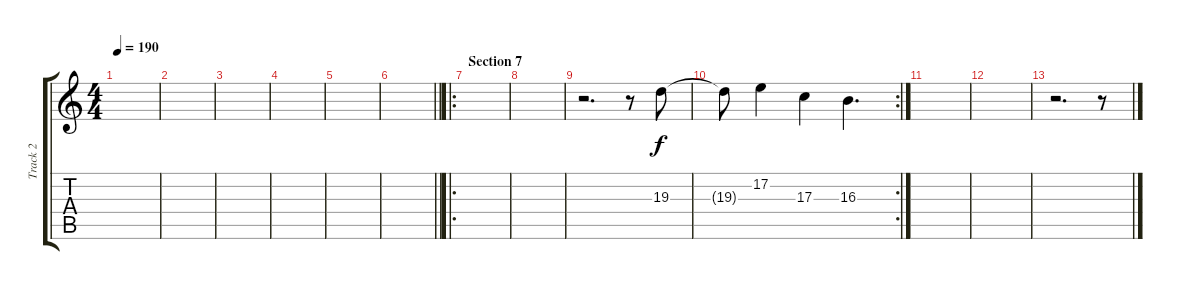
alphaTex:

\track ("Track 2" "Track 2") {instrument pad2warm}
\staff {score tabs}
\tuning (E4 B3 G3 D3 A2 E2) {hide}
\ts (4 4)
\tempo 190
\clef g2
\ks c
|
|
|
|
|
\barLineRight lightlight
|
\ro
\section ("" "Section 7")
|
|
r.2{d} r.8 19.3.8 |
\rc 2
19.3{t}.8 17.2.4 17.3.4 16.3.4{d} |
|
|
r.2{d} r.8
